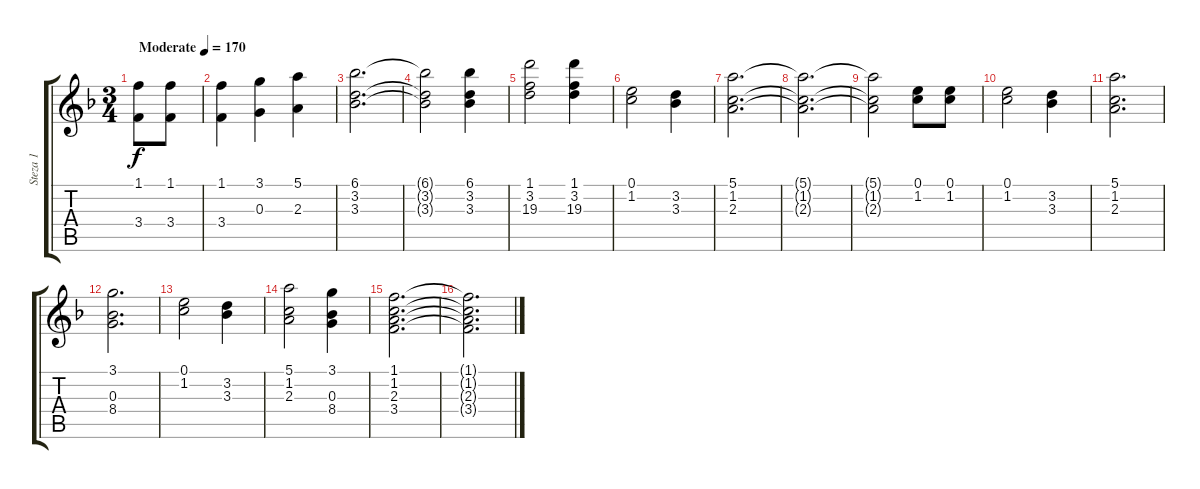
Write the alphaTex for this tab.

\track ("Steza 1" "Steza 1") {instrument acousticguitarsteel}
\staff {score tabs}
\tuning (E4 B3 G3 D3 A2 E2) {hide}
\ts (3 4)
\tempo (170 "Moderate")
\clef g2
\ks f
(1.1 3.4).8{dy f instrument acousticguitarsteel} (1.1 3.4).8 |
(1.1 3.4).4 (3.1 0.3).4 (5.1 2.3).4 |
(6.1 3.2 3.3).2{d} |
(6.1{t} 3.2{t} 3.3{t}).2 (6.1 3.2 3.3).4 |
(1.1 3.2 19.3).2 (1.1 3.2 19.3).4 |
(0.1 1.2).2 (3.2 3.3).4 |
(5.1 1.2 2.3).2{d} |
(5.1{t} 1.2{t} 2.3{t}).2{d} |
(5.1{t} 1.2{t} 2.3{t}).2 (0.1 1.2).8 (0.1 1.2).8 |
(0.1 1.2).2 (3.2 3.3).4 |
(5.1 1.2 2.3).2{d} |
(3.1 0.3 8.4).2{d} |
(0.1 1.2).2 (3.2 3.3).4 |
(5.1 1.2 2.3).2 (3.1 0.3 8.4).4 |
(1.1 1.2 2.3 3.4).2{d} |
(1.1{t} 1.2{t} 2.3{t} 3.4{t}).2{d}
